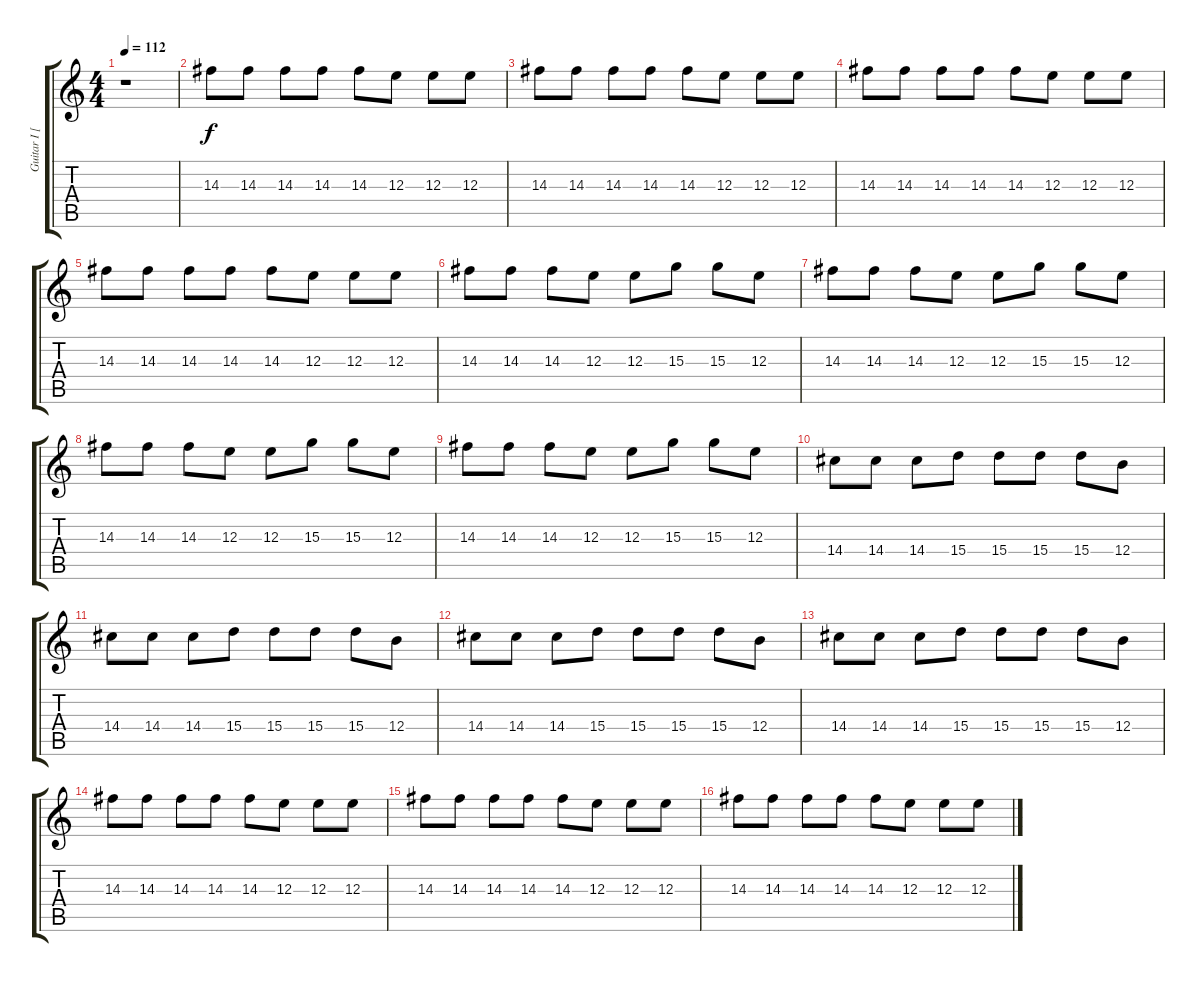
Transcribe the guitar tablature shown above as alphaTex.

\track ("Guitar I [Aaron Turner]" "Guitar I [") {instrument distortionguitar}
\staff {score tabs}
\tuning (Db4 Ab3 E3 B2 Gb2 B1) {hide}
\ts (4 4)
\tempo 112
\clef g2
\ks c
r.1{dy f} |
14.3.8{volume 10 instrument overdrivenguitar} 14.3.8 14.3.8 14.3.8 14.3.8 12.3.8 12.3.8 12.3.8 |
14.3.8 14.3.8 14.3.8 14.3.8 14.3.8 12.3.8 12.3.8 12.3.8 |
14.3.8 14.3.8 14.3.8 14.3.8 14.3.8 12.3.8 12.3.8 12.3.8 |
14.3.8 14.3.8 14.3.8 14.3.8 14.3.8 12.3.8 12.3.8 12.3.8 |
14.3.8{volume 16 instrument distortionguitar} 14.3.8 14.3.8 12.3.8 12.3.8 15.3.8 15.3.8 12.3.8 |
14.3.8 14.3.8 14.3.8 12.3.8 12.3.8 15.3.8 15.3.8 12.3.8 |
14.3.8 14.3.8 14.3.8 12.3.8 12.3.8 15.3.8 15.3.8 12.3.8 |
14.3.8 14.3.8 14.3.8 12.3.8 12.3.8 15.3.8 15.3.8 12.3.8 |
14.4.8{volume 7} 14.4.8 14.4.8 15.4.8 15.4.8 15.4.8 15.4.8 12.4.8 |
14.4.8 14.4.8 14.4.8 15.4.8 15.4.8 15.4.8 15.4.8 12.4.8 |
14.4.8 14.4.8 14.4.8 15.4.8 15.4.8 15.4.8 15.4.8 12.4.8 |
14.4.8 14.4.8 14.4.8 15.4.8 15.4.8 15.4.8 15.4.8 12.4.8 |
14.3.8{volume 10} 14.3.8 14.3.8 14.3.8 14.3.8 12.3.8 12.3.8 12.3.8 |
14.3.8 14.3.8 14.3.8 14.3.8 14.3.8 12.3.8 12.3.8 12.3.8 |
14.3.8 14.3.8 14.3.8 14.3.8 14.3.8 12.3.8 12.3.8 12.3.8
